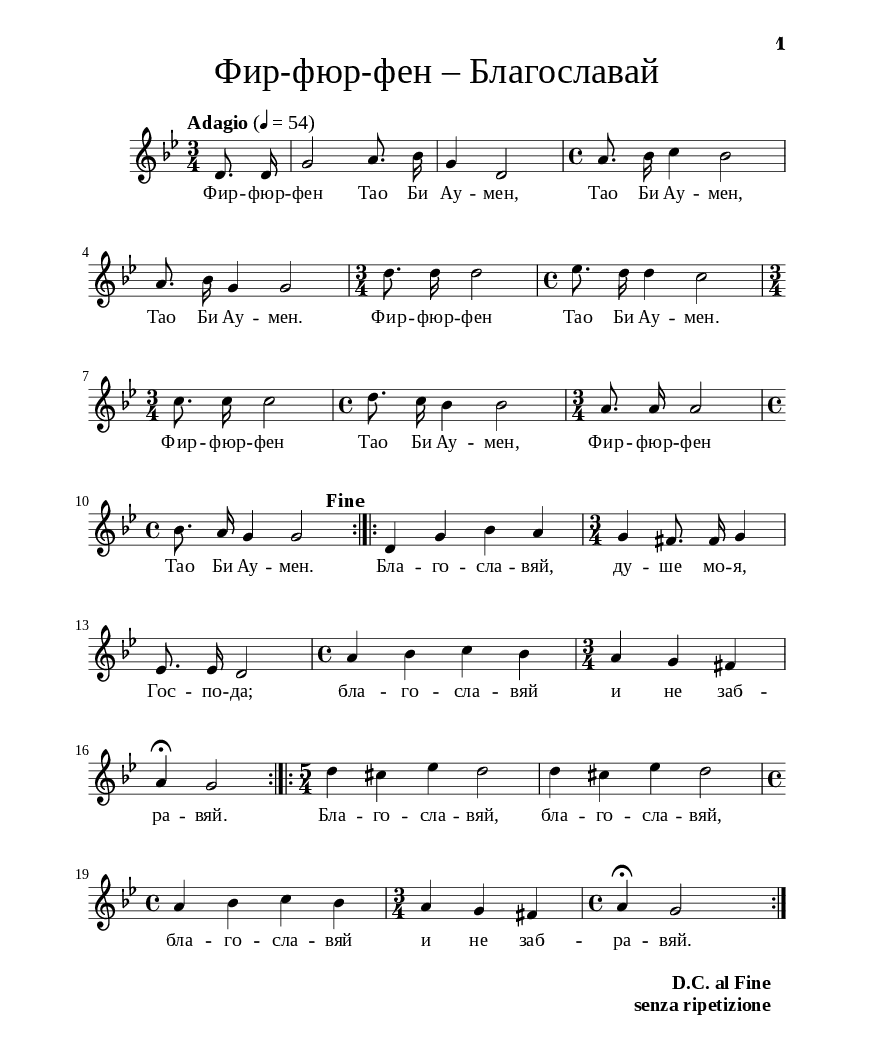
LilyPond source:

\version "2.24.4"

% include paper part and global functions
\include "include/globals.ily"

\bookpart {
  \label #'ref070
  \tocItem \markup "Фир-фюр-фен – Благославай"
  \include "include/bookpart-paper.ily"
  \score {
    \include "include/score-layout.ily"

    \new Voice \absolute  {
      \clef treble
      \key g \minor
      \time 3/4
      \tempoFunc "Adagio" 4 "54"
      \partial 4
      \autoBeamOff

      d'8. d'16 | g'2 a'8. bes'16 |  g'4 d'2 | \time 4/4  a'8. bes'16 c''4 bes'2 | \break

      a'8. bes'16 g'4 g'2 | \time 3/4  d''8. d''16 d''2 | \time 4/4  es''8. d''16 d''4 c''2 \break

      \time 3/4  c''8. c''16 c''2 | \time 4/4  d''8. c''16 bes'4 bes'2 | \time 3/4  a'8. a'16 a'2 \break |

      \time 4/4  bes'8. a'16 g'4 \tempo"       Fine" g'2
      | \bar ":|.|:" d'4 g'4 bes'4 a'4 |  \time 3/4  g'4 fis'8. fis'16 g'4 \break |

      es'8. es'16 d'2 | \time 4/4  a'4 bes'4 c''4 bes'4 | \time 3/4  a'4 g'4 fis'4 \break |

      a'4 \fermata g'2 | \bar ":|.|:" \time 5/4
      d''4 cis''4 es''4 d''2 | d''4 cis''4 es''4 d''2 \break |

      \time 4/4  a'4 bes'4 c''4 bes'4 | \time 3/4  a'4 g'4 fis'4 | \time 4/4  a'4 \fermata g'2 s4
      | \bar ":|."
    }

    \addlyrics {
      Фир -- фюр --
      фен Тао Би Ау -- мен, Тао Би Ау -- мен, Тао Би
      Ау -- мен. Фир -- фюр -- фен Тао Би Ау -- мен.
      Фир -- фюр -- фен Тао Би Ау -- мен, Фир -- фюр --
      фен Тао Би Ау -- мен. Бла -- го -- сла -- вяй,
      ду -- ше мо -- я, Гос -- по -- да; бла -- го --
      сла -- вяй и не заб -- ра -- вяй. Бла -- го --
      сла -- вяй, бла -- го -- сла -- вяй, бла -- го --
      сла -- вяй и не заб -- ра -- вяй.}

      \header {
        title = \titleFunc #'ref_desc_22 "Фир-фюр-фен – Благославай" "Fir-fjur-fen – Blagoslavaj"
      }

      \midi{}

    } % score

    \markup \dc-two "D.C. al Fine" "senza ripetizione"

  } % bookpart
